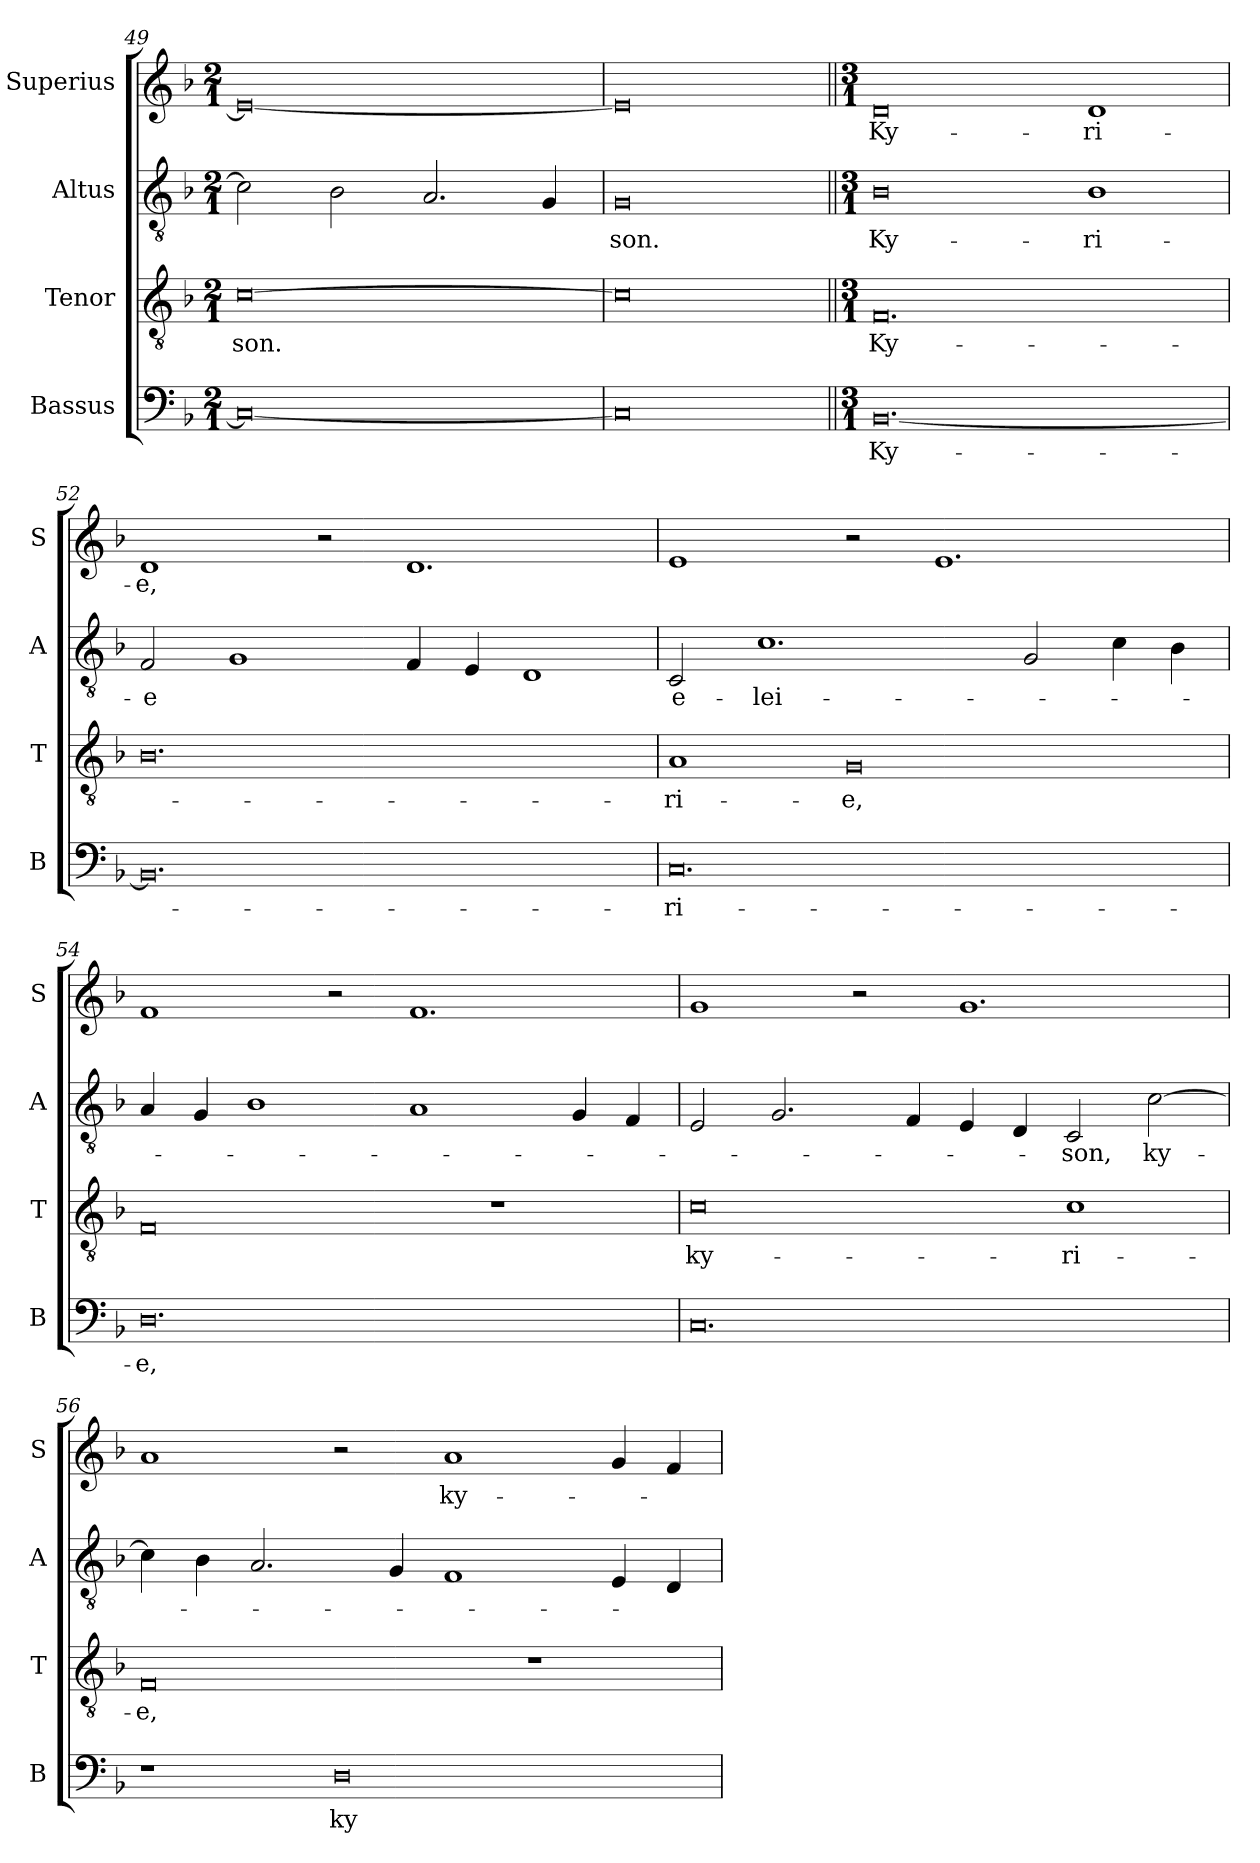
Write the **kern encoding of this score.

**kern	**text	**kern	**text	**kern	**text	**kern	**text
*part4	*part4	*part3	*part3	*part2	*part2	*part1	*part1
*staff4	*staff4	*staff3	*staff3	*staff2	*staff2	*staff1	*staff1
*I"Bassus	*	*I"Tenor	*	*I"Altus	*	*I"Superius	*
*I'B	*	*I'T	*	*I'A	*	*I'S	*
*clefF4	*	*clefGv2	*	*clefGv2	*	*clefG2	*
*k[b-]	*	*k[b-]	*	*k[b-]	*	*k[b-]	*
*M2/1	*	*M2/1	*	*M2/1	*	*M2/1	*
=49	=49	=49	=49	=49	=49	=49	=49
0C_	.	[0c	-son.	2c\]	.	0e_	.
.	.	.	.	2B-\	.	.	.
.	.	.	.	2.A/	.	.	.
.	.	.	.	4G/	.	.	.
=50	=50	=50	=50	=50	=50	=50	=50
0C]	.	0c]	.	0G	-son.	0e]	.
!!LO:LB:g=z
=51||	=51||	=51||	=51||	=51||	=51||	=51||	=51||
*M3/1	*	*M3/1	*	*M3/1	*	*M3/1	*
[0.BB-	Ky-	0.F	Ky-	0B-	Ky-	0d	Ky-
.	.	.	.	1B-	-ri-	1d	-ri-
=52	=52	=52	=52	=52	=52	=52	=52
0.BB-]	.	0.B-	.	2F/	-e	1d	e,
.	.	.	.	1G	.	.	.
.	.	.	.	.	.	2r	.
.	.	.	.	4F/	.	1.d	.
.	.	.	.	4E/	.	.	.
.	.	.	.	1D	.	.	.
=53	=53	=53	=53	=53	=53	=53	=53
0.C	-ri-	1A	-ri-	2C/	e-	1e	.
.	.	.	.	1.c	-lei-	.	.
.	.	0G	-e,	.	.	2r	.
.	.	.	.	.	.	1.e	.
.	.	.	.	2G/	.	.	.
.	.	.	.	4c\	.	.	.
.	.	.	.	4B-\	.	.	.
=54	=54	=54	=54	=54	=54	=54	=54
0.D	-e,	0F	.	4A/	.	1f	.
.	.	.	.	4G/	.	.	.
.	.	.	.	1B-	.	.	.
.	.	.	.	.	.	2r	.
.	.	.	.	1A	.	1.f	.
.	.	1r	.	.	.	.	.
.	.	.	.	4G/	.	.	.
.	.	.	.	4F/	.	.	.
=55	=55	=55	=55	=55	=55	=55	=55
0.C	.	0c	ky-	2E/	.	1g	.
.	.	.	.	2.G/	.	.	.
.	.	.	.	.	.	2r	.
.	.	.	.	4F/	.	.	.
.	.	.	.	4E/	.	1.g	.
.	.	.	.	4D/	.	.	.
.	.	1c	-ri-	2C/	-son,	.	.
.	.	.	.	[2c\	ky-	.	.
=56	=56	=56	=56	=56	=56	=56	=56
1r	.	0F	-e,	4c\]	.	1a	.
.	.	.	.	4B-\	.	.	.
.	.	.	.	2.A/	.	.	.
0D	ky-	.	.	.	.	2r	.
.	.	.	.	4G/	.	.	.
.	.	.	.	1F	.	1a	ky-
.	.	1r	.	.	.	.	.
.	.	.	.	4E/	.	4g/	.
.	.	.	.	4D/	.	4f/	.
=	=	=	=	=	=	=	=
*-	*-	*-	*-	*-	*-	*-	*-
